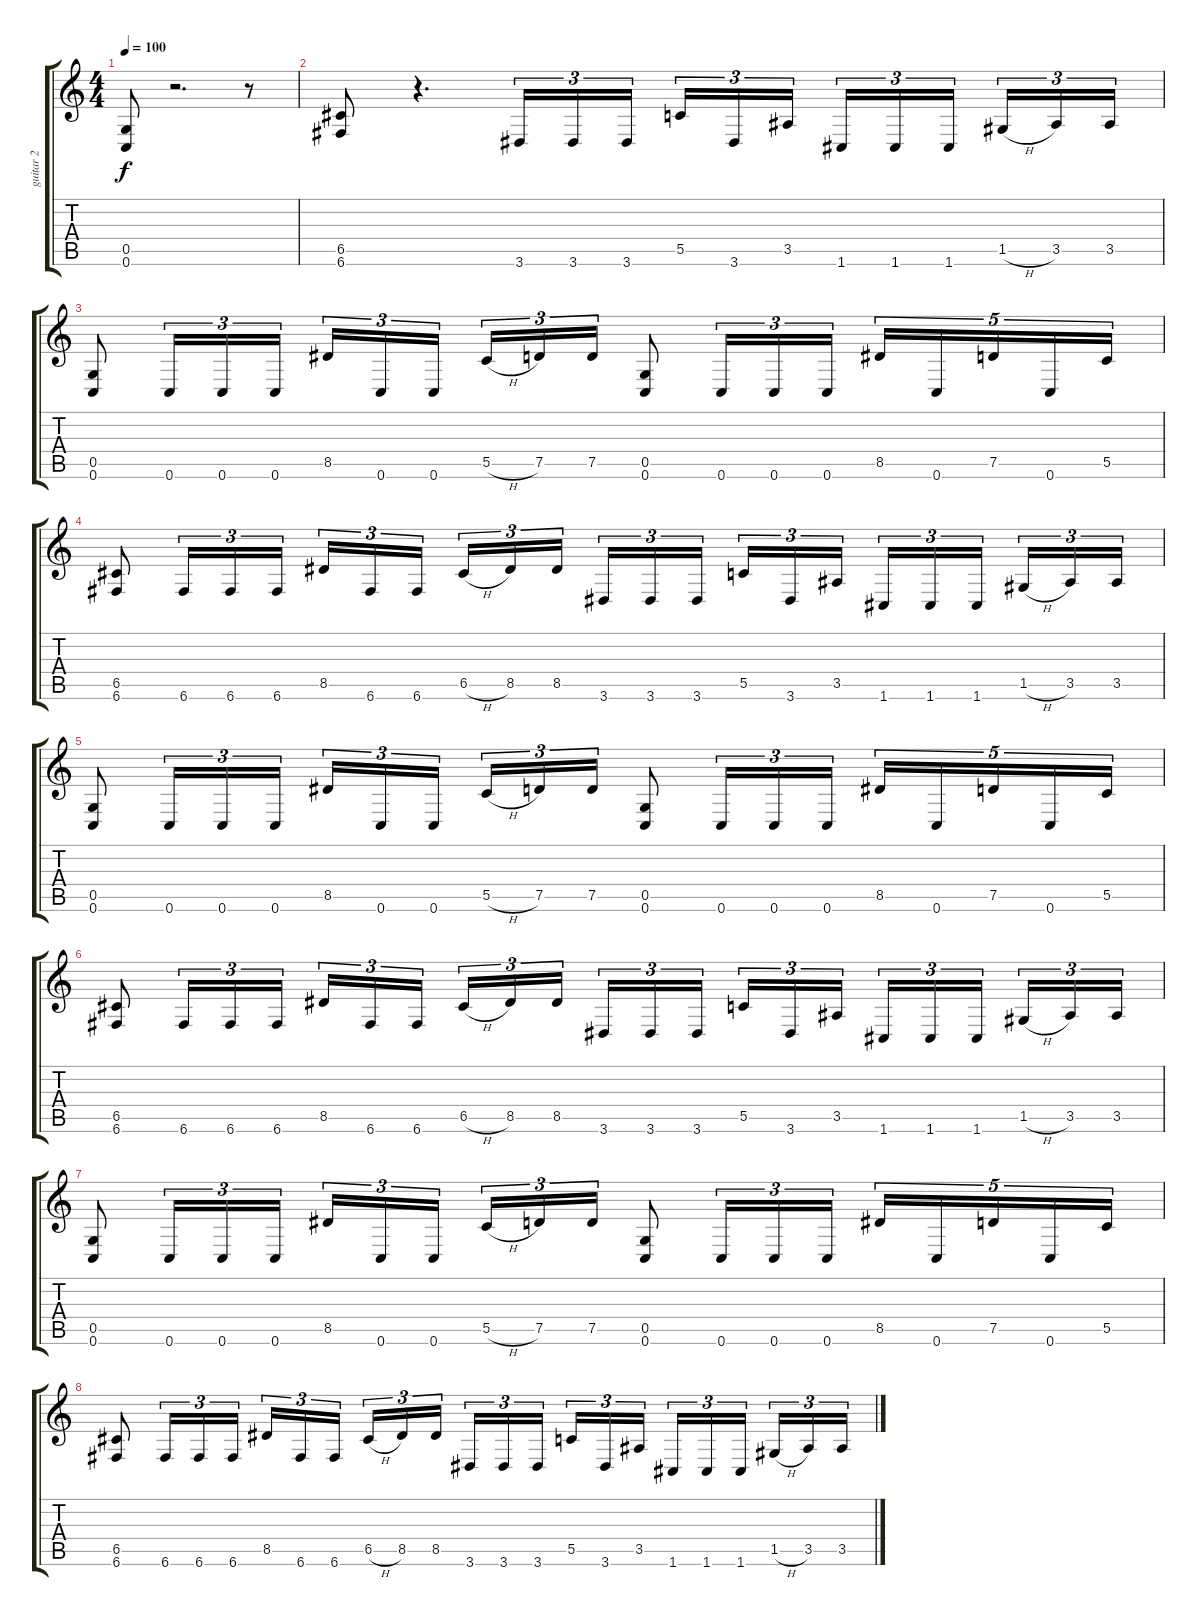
\track ("guitar 2" "guitar 2") {instrument overdrivenguitar}
\staff {score tabs}
\tuning (D4 A3 F3 C3 G2 C2) {hide}
\ts (4 4)
\tempo 100
\clef g2
\ks c
(0.5 0.6).8{dy f} r.2{d} r.8 |
(6.5 6.6).8 r.4{d} 3.6.16{tu (3 2)} 3.6.16{tu (3 2)} 3.6.16{tu (3 2)} 5.5.16{tu (3 2)} 3.6.16{tu (3 2)} 3.5.16{tu (3 2)} 1.6.16{tu (3 2)} 1.6.16{tu (3 2)} 1.6.16{tu (3 2)} 1.5{h}.16{tu (3 2)} 3.5.16{tu (3 2)} 3.5.16{tu (3 2)} |
(0.5 0.6).8 0.6.16{tu (3 2)} 0.6.16{tu (3 2)} 0.6.16{tu (3 2)} 8.5.16{tu (3 2)} 0.6.16{tu (3 2)} 0.6.16{tu (3 2)} 5.5{h}.16{tu (3 2)} 7.5.16{tu (3 2)} 7.5.16{tu (3 2)} (0.5 0.6).8 0.6.16{tu (3 2)} 0.6.16{tu (3 2)} 0.6.16{tu (3 2)} 8.5.16{tu (5 4)} 0.6.16{tu (5 4)} 7.5.16{tu (5 4)} 0.6.16{tu (5 4)} 5.5.16{tu (5 4)} |
(6.5 6.6).8 6.6.16{tu (3 2)} 6.6.16{tu (3 2)} 6.6.16{tu (3 2)} 8.5.16{tu (3 2)} 6.6.16{tu (3 2)} 6.6.16{tu (3 2)} 6.5{h}.16{tu (3 2)} 8.5.16{tu (3 2)} 8.5.16{tu (3 2)} 3.6.16{tu (3 2)} 3.6.16{tu (3 2)} 3.6.16{tu (3 2)} 5.5.16{tu (3 2)} 3.6.16{tu (3 2)} 3.5.16{tu (3 2)} 1.6.16{tu (3 2)} 1.6.16{tu (3 2)} 1.6.16{tu (3 2)} 1.5{h}.16{tu (3 2)} 3.5.16{tu (3 2)} 3.5.16{tu (3 2)} |
(0.5 0.6).8 0.6.16{tu (3 2)} 0.6.16{tu (3 2)} 0.6.16{tu (3 2)} 8.5.16{tu (3 2)} 0.6.16{tu (3 2)} 0.6.16{tu (3 2)} 5.5{h}.16{tu (3 2)} 7.5.16{tu (3 2)} 7.5.16{tu (3 2)} (0.5 0.6).8 0.6.16{tu (3 2)} 0.6.16{tu (3 2)} 0.6.16{tu (3 2)} 8.5.16{tu (5 4)} 0.6.16{tu (5 4)} 7.5.16{tu (5 4)} 0.6.16{tu (5 4)} 5.5.16{tu (5 4)} |
(6.5 6.6).8 6.6.16{tu (3 2)} 6.6.16{tu (3 2)} 6.6.16{tu (3 2)} 8.5.16{tu (3 2)} 6.6.16{tu (3 2)} 6.6.16{tu (3 2)} 6.5{h}.16{tu (3 2)} 8.5.16{tu (3 2)} 8.5.16{tu (3 2)} 3.6.16{tu (3 2)} 3.6.16{tu (3 2)} 3.6.16{tu (3 2)} 5.5.16{tu (3 2)} 3.6.16{tu (3 2)} 3.5.16{tu (3 2)} 1.6.16{tu (3 2)} 1.6.16{tu (3 2)} 1.6.16{tu (3 2)} 1.5{h}.16{tu (3 2)} 3.5.16{tu (3 2)} 3.5.16{tu (3 2)} |
(0.5 0.6).8 0.6.16{tu (3 2)} 0.6.16{tu (3 2)} 0.6.16{tu (3 2)} 8.5.16{tu (3 2)} 0.6.16{tu (3 2)} 0.6.16{tu (3 2)} 5.5{h}.16{tu (3 2)} 7.5.16{tu (3 2)} 7.5.16{tu (3 2)} (0.5 0.6).8 0.6.16{tu (3 2)} 0.6.16{tu (3 2)} 0.6.16{tu (3 2)} 8.5.16{tu (5 4)} 0.6.16{tu (5 4)} 7.5.16{tu (5 4)} 0.6.16{tu (5 4)} 5.5.16{tu (5 4)} |
(6.5 6.6).8 6.6.16{tu (3 2)} 6.6.16{tu (3 2)} 6.6.16{tu (3 2)} 8.5.16{tu (3 2)} 6.6.16{tu (3 2)} 6.6.16{tu (3 2)} 6.5{h}.16{tu (3 2)} 8.5.16{tu (3 2)} 8.5.16{tu (3 2)} 3.6.16{tu (3 2)} 3.6.16{tu (3 2)} 3.6.16{tu (3 2)} 5.5.16{tu (3 2)} 3.6.16{tu (3 2)} 3.5.16{tu (3 2)} 1.6.16{tu (3 2)} 1.6.16{tu (3 2)} 1.6.16{tu (3 2)} 1.5{h}.16{tu (3 2)} 3.5.16{tu (3 2)} 3.5.16{tu (3 2)}
